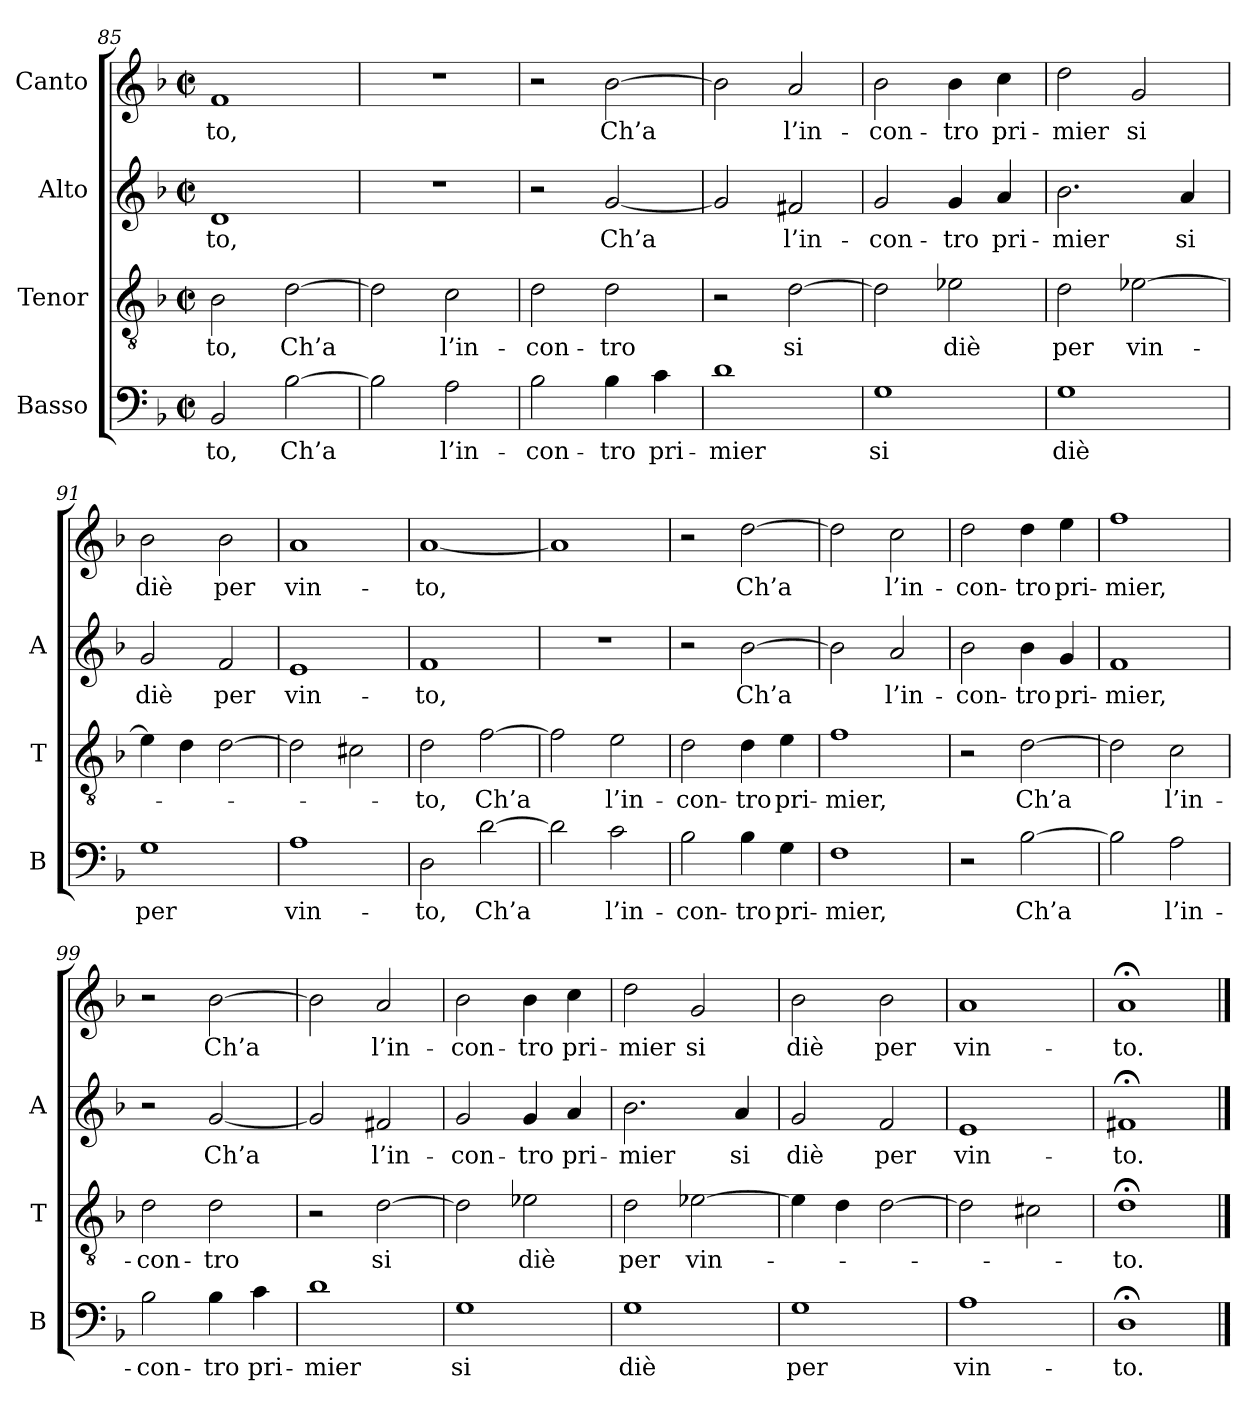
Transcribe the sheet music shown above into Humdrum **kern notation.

**kern	**text	**kern	**text	**kern	**text	**kern	**text
*part4	*part4	*part3	*part3	*part2	*part2	*part1	*part1
*staff4	*staff4	*staff3	*staff3	*staff2	*staff2	*staff1	*staff1
*I"Basso	*	*I"Tenor	*	*I"Alto	*	*I"Canto	*
*I'B	*	*I'T	*	*I'A	*	*	*
*clefF4	*	*clefGv2	*	*clefG2	*	*clefG2	*
*k[b-]	*	*k[b-]	*	*k[b-]	*	*k[b-]	*
*F:	*	*F:	*	*F:	*	*F:	*
*M2/2	*	*M2/2	*	*M2/2	*	*M2/2	*
*met(c|)	*	*met(c|)	*	*met(c|)	*	*met(c|)	*
=85	=85	=85	=85	=85	=85	=85	=85
2BB-	-to,	2B-	-to,	1d	-to,	1f	-to,
[2B-	-Ch’a	[2d	-Ch’a	.	.	.	.
=86	=86	=86	=86	=86	=86	=86	=86
2B-]	.	2d]	.	1r	.	1r	.
2A	l’in-	2c	l’in-	.	.	.	.
=87	=87	=87	=87	=87	=87	=87	=87
2B-	con-	2d	con-	2r	.	2r	.
4B-	-tro	2d	-tro	[2g	-Ch’a	[2b-	-Ch’a
4c	pri-	.	.	.	.	.	.
=88	=88	=88	=88	=88	=88	=88	=88
1d	-mier	2r	.	2g]	.	2b-]	.
.	.	[2d	-si	2f#X	l’in-	2a	l’in-
=89	=89	=89	=89	=89	=89	=89	=89
1G	-si	2d]	.	2g	con-	2b-	con-
.	.	2e-X	-diè	4g	-tro	4b-	-tro
.	.	.	.	4a	pri-	4cc	pri-
=90	=90	=90	=90	=90	=90	=90	=90
1G	-diè	2d	-per	2.b-	-mier	2dd	-mier
.	.	[2e-X	vin-	.	.	2g	-si
.	.	.	.	4a	-si	.	.
=91	=91	=91	=91	=91	=91	=91	=91
1G	-per	4e-]	.	2g	-diè	2b-	-diè
.	.	4d	.	.	.	.	.
.	.	[2d	.	2f	-per	2b-	-per
=92	=92	=92	=92	=92	=92	=92	=92
1A	vin-	2d]	.	1e	vin-	1a	vin-
.	.	2c#X	.	.	.	.	.
=93	=93	=93	=93	=93	=93	=93	=93
2D	-to,	2d	-to,	1f	-to,	[1a	-to,
[2d	-Ch’a	[2f	-Ch’a	.	.	.	.
=94	=94	=94	=94	=94	=94	=94	=94
2d]	.	2f]	.	1r	.	1a]	.
2c	l’in-	2e	l’in-	.	.	.	.
=95	=95	=95	=95	=95	=95	=95	=95
2B-	con-	2d	con-	2r	.	2r	.
4B-	-tro	4d	-tro	[2b-	-Ch’a	[2dd	-Ch’a
4G	pri-	4e	pri-	.	.	.	.
=96	=96	=96	=96	=96	=96	=96	=96
1F	-mier,	1f	-mier,	2b-]	.	2dd]	.
.	.	.	.	2a	l’in-	2cc	l’in-
=97	=97	=97	=97	=97	=97	=97	=97
2r	.	2r	.	2b-	con-	2dd	con-
[2B-	-Ch’a	[2d	-Ch’a	4b-	-tro	4dd	-tro
.	.	.	.	4g	pri-	4ee	pri-
!!LO:PB:g=z
=98	=98	=98	=98	=98	=98	=98	=98
2B-]	.	2d]	.	1f	-mier,	1ff	-mier,
2A	l’in-	2c	l’in-	.	.	.	.
=99	=99	=99	=99	=99	=99	=99	=99
2B-	con-	2d	con-	2r	.	2r	.
4B-	-tro	2d	-tro	[2g	-Ch’a	[2b-	-Ch’a
4c	pri-	.	.	.	.	.	.
=100	=100	=100	=100	=100	=100	=100	=100
1d	-mier	2r	.	2g]	.	2b-]	.
.	.	[2d	-si	2f#X	l’in-	2a	l’in-
=101	=101	=101	=101	=101	=101	=101	=101
1G	-si	2d]	.	2g	con-	2b-	con-
.	.	2e-X	-diè	4g	-tro	4b-	-tro
.	.	.	.	4a	pri-	4cc	pri-
=102	=102	=102	=102	=102	=102	=102	=102
1G	-diè	2d	-per	2.b-	-mier	2dd	-mier
.	.	[2e-X	vin-	.	.	2g	-si
.	.	.	.	4a	-si	.	.
=103	=103	=103	=103	=103	=103	=103	=103
1G	-per	4e-]	.	2g	-diè	2b-	-diè
.	.	4d	.	.	.	.	.
.	.	[2d	.	2f	-per	2b-	-per
=104	=104	=104	=104	=104	=104	=104	=104
1A	vin-	2d]	.	1e	vin-	1a	vin-
.	.	2c#X	.	.	.	.	.
=105	=105	=105	=105	=105	=105	=105	=105
1D;<	-to.	1d;<	-to.	1f#X;<	-to.	1a;<	-to.
==	==	==	==	==	==	==	==
*-	*-	*-	*-	*-	*-	*-	*-
